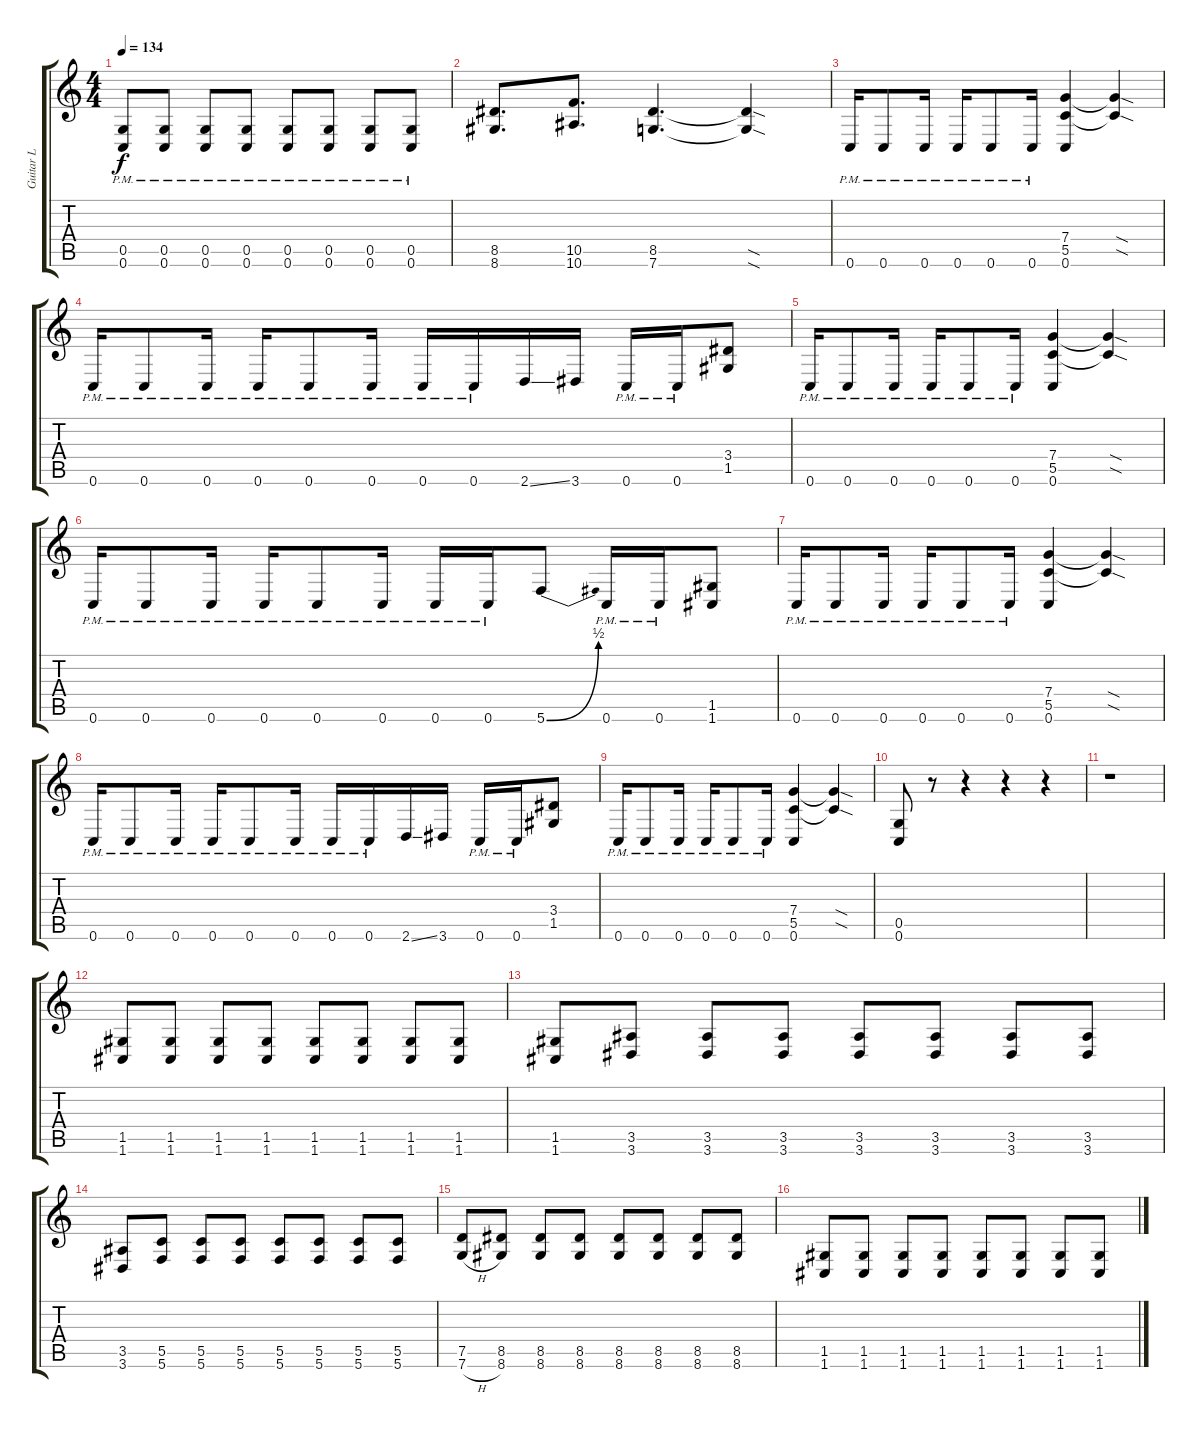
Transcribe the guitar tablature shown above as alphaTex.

\track ("Guitar L" "Guitar L") {instrument overdrivenguitar}
\staff {score tabs}
\tuning (D4 A3 F3 C3 G2 C2) {hide}
\ts (4 4)
\tempo 134
\clef g2
\ks c
(0.5 0.6{pm}).8{dy f} (0.5 0.6{pm}).8 (0.5 0.6{pm}).8 (0.5 0.6{pm}).8 (0.5 0.6{pm}).8 (0.5 0.6{pm}).8 (0.5 0.6{pm}).8 (0.5 0.6{pm}).8 |
(8.5 8.6).8{d} (10.5 10.6).8{d} (8.5 7.6).4{d} (8.5{sod t} 7.6{sod t}).4 |
0.6{pm}.16 0.6{pm}.8 0.6{pm}.16 0.6{pm}.16 0.6{pm}.8 0.6{pm}.16 (7.4 5.5 0.6).4 (7.4{sod t} 5.5{sod t}).4 |
0.6{pm}.16 0.6{pm}.8 0.6{pm}.16 0.6{pm}.16 0.6{pm}.8 0.6{pm}.16 0.6{pm}.16 0.6{pm}.16 2.6{ss}.16 3.6.16 0.6{pm}.16 0.6{pm}.16 (3.4 1.5).8 |
0.6{pm}.16 0.6{pm}.8 0.6{pm}.16 0.6{pm}.16 0.6{pm}.8 0.6{pm}.16 (7.4 5.5 0.6).4 (7.4{sod t} 5.5{sod t}).4 |
0.6{pm}.16 0.6{pm}.8 0.6{pm}.16 0.6{pm}.16 0.6{pm}.8 0.6{pm}.16 0.6{pm}.16 0.6{pm}.16 5.6{be (bend 0 0 60 2)}.8 0.6{pm}.16 0.6{pm}.16 (1.5 1.6).8 |
0.6{pm}.16 0.6{pm}.8 0.6{pm}.16 0.6{pm}.16 0.6{pm}.8 0.6{pm}.16 (7.4 5.5 0.6).4 (7.4{sod t} 5.5{sod t}).4 |
0.6{pm}.16 0.6{pm}.8 0.6{pm}.16 0.6{pm}.16 0.6{pm}.8 0.6{pm}.16 0.6{pm}.16 0.6{pm}.16 2.6{ss}.16 3.6.16 0.6{pm}.16 0.6{pm}.16 (3.4 1.5).8 |
0.6{pm}.16 0.6{pm}.8 0.6{pm}.16 0.6{pm}.16 0.6{pm}.8 0.6{pm}.16 (7.4 5.5 0.6).4 (7.4{sod t} 5.5{sod t}).4 |
(0.5 0.6).8 r.8 r.4 r.4 r.4 |
r.1 |
(1.5 1.6).8 (1.5 1.6).8 (1.5 1.6).8 (1.5 1.6).8 (1.5 1.6).8 (1.5 1.6).8 (1.5 1.6).8 (1.5 1.6).8 |
(1.5 1.6).8 (3.5 3.6).8 (3.5 3.6).8 (3.5 3.6).8 (3.5 3.6).8 (3.5 3.6).8 (3.5 3.6).8 (3.5 3.6).8 |
(3.5 3.6).8 (5.5 5.6).8 (5.5 5.6).8 (5.5 5.6).8 (5.5 5.6).8 (5.5 5.6).8 (5.5 5.6).8 (5.5 5.6).8 |
(7.5 7.6{h}).8 (8.5 8.6).8 (8.5 8.6).8 (8.5 8.6).8 (8.5 8.6).8 (8.5 8.6).8 (8.5 8.6).8 (8.5 8.6).8 |
(1.5 1.6).8 (1.5 1.6).8 (1.5 1.6).8 (1.5 1.6).8 (1.5 1.6).8 (1.5 1.6).8 (1.5 1.6).8 (1.5 1.6).8
